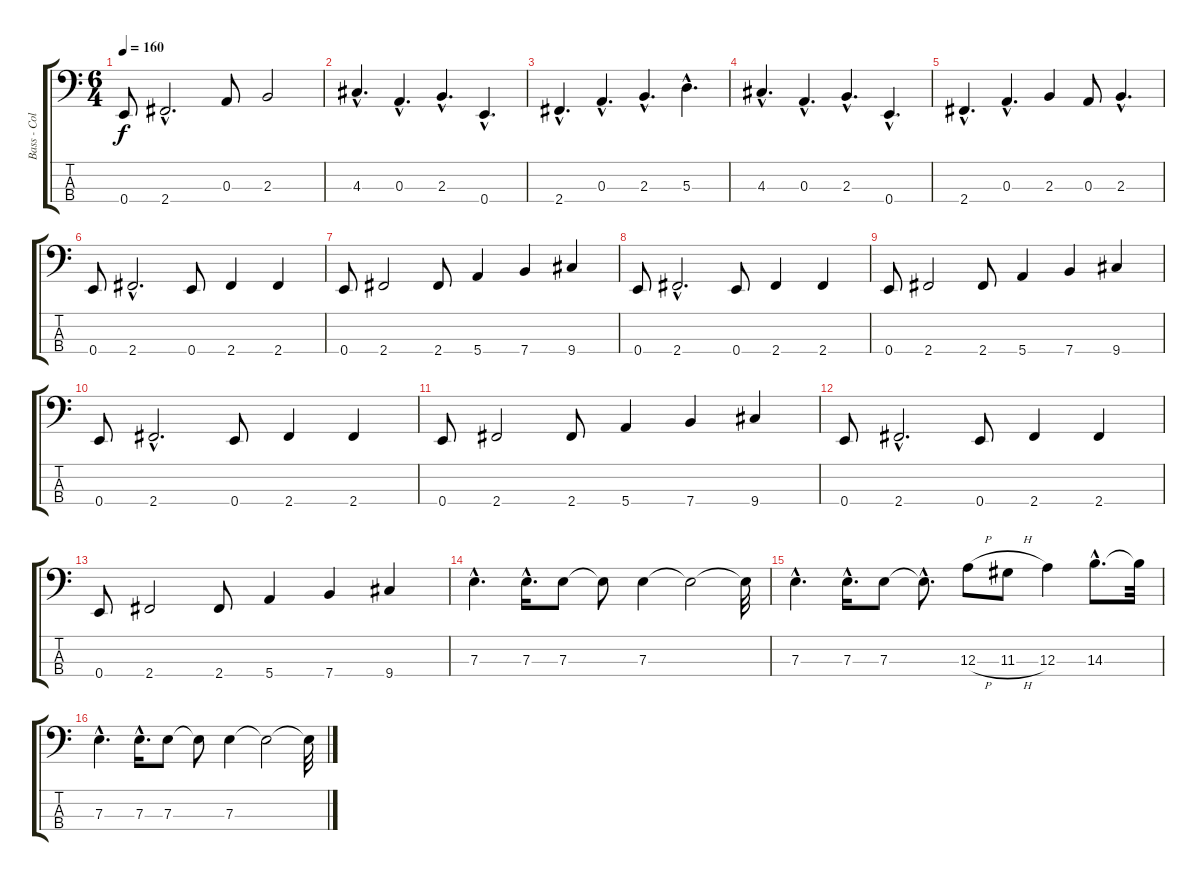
\track ("Bass - Colin Greenwood" "Bass - Col") {instrument electricbassfinger}
\staff {score tabs}
\tuning (G2 D2 A1 E1) {hide}
\ts (6 4)
\tempo 160
\clef f4
\ks c
0.4.8{dy f} 2.4{hac}.2{d} 0.3.8 2.3.2 |
4.3{hac}.4{d} 0.3{hac}.4{d} 2.3{hac}.4{d} 0.4{hac}.4{d} |
2.4{hac}.4{d} 0.3{hac}.4{d} 2.3{hac}.4{d} 5.3{hac}.4{d} |
4.3{hac}.4{d} 0.3{hac}.4{d} 2.3{hac}.4{d} 0.4{hac}.4{d} |
2.4{hac}.4{d} 0.3{hac}.4{d} 2.3.4 0.3.8 2.3{hac}.4{d} |
0.4.8 2.4{hac}.2{d} 0.4.8 2.4.4 2.4.4 |
0.4.8 2.4.2 2.4.8 5.4.4 7.4.4 9.4.4 |
0.4.8 2.4{hac}.2{d} 0.4.8 2.4.4 2.4.4 |
0.4.8 2.4.2 2.4.8 5.4.4 7.4.4 9.4.4 |
0.4.8 2.4{hac}.2{d} 0.4.8 2.4.4 2.4.4 |
0.4.8 2.4.2 2.4.8 5.4.4 7.4.4 9.4.4 |
0.4.8 2.4{hac}.2{d} 0.4.8 2.4.4 2.4.4 |
0.4.8 2.4.2 2.4.8 5.4.4 7.4.4 9.4.4 |
7.3{hac}.4{d} 7.3{hac}.16{d} 7.3.8 7.3{t}.8 7.3.4 7.3{t}.2 7.3{t}.32 |
7.3{hac}.4{d} 7.3{hac}.16{d} 7.3.8 7.3{hac t}.8{d} 12.3{h}.8 11.3{h}.8 12.3.4 14.3{hac}.8{d} 14.3{t}.32 |
7.3{hac}.4{d} 7.3{hac}.16{d} 7.3.8 7.3{t}.8 7.3.4 7.3{t}.2 7.3{t}.32
